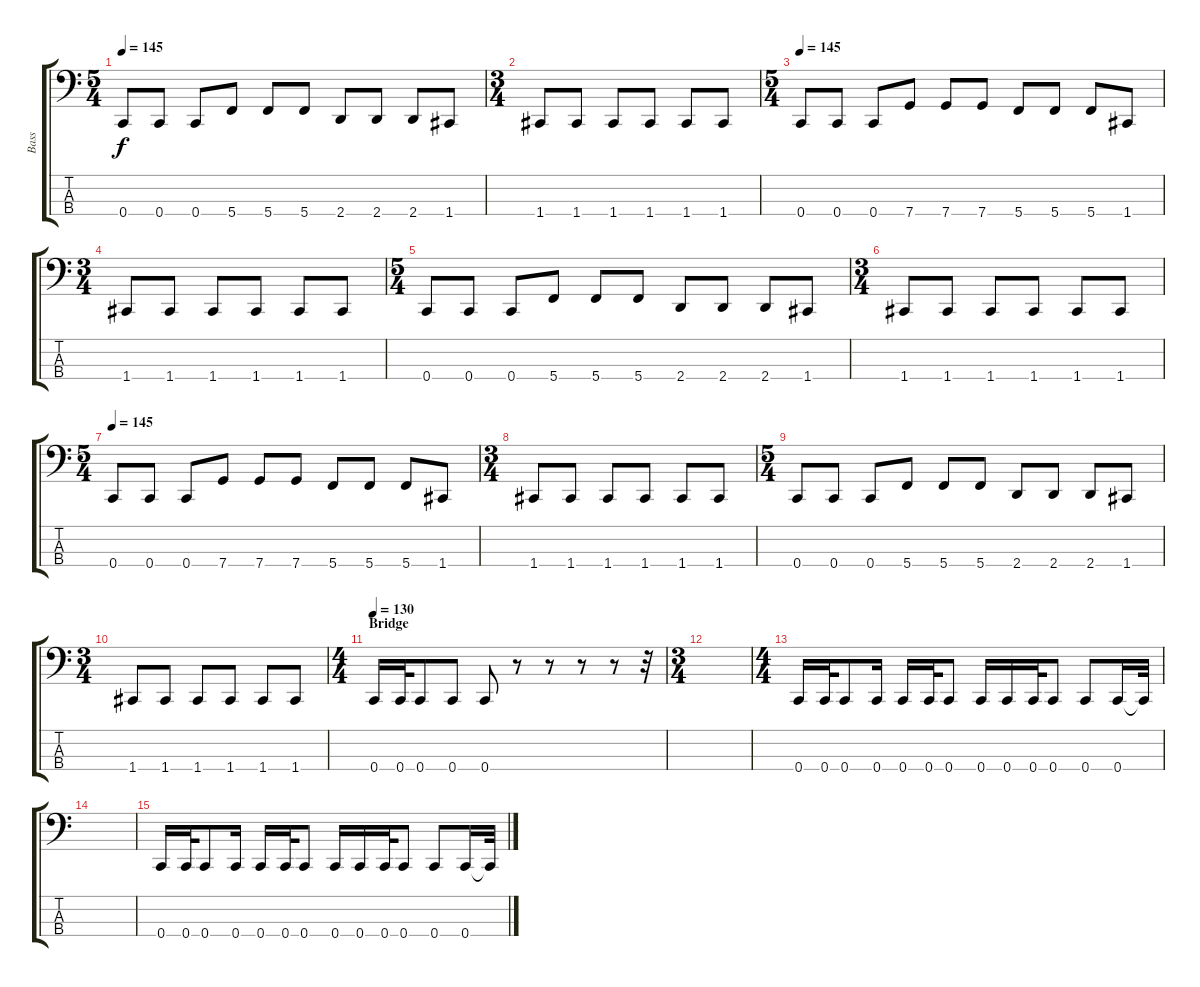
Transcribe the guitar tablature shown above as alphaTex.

\track ("Bass" "Bass") {instrument electricbassfinger}
\staff {score tabs}
\tuning (F2 C2 G1 C1) {hide}
\ts (5 4)
\tempo 145
\clef f4
\ks c
0.4.8{dy f} 0.4.8 0.4.8 5.4.8 5.4.8 5.4.8 2.4.8 2.4.8 2.4.8 1.4.8 |
\ts (3 4)
1.4.8 1.4.8 1.4.8 1.4.8 1.4.8 1.4.8 |
\ts (5 4)
\tempo 145
0.4.8 0.4.8 0.4.8 7.4.8 7.4.8 7.4.8 5.4.8 5.4.8 5.4.8 1.4.8 |
\ts (3 4)
1.4.8 1.4.8 1.4.8 1.4.8 1.4.8 1.4.8 |
\ts (5 4)
0.4.8 0.4.8 0.4.8 5.4.8 5.4.8 5.4.8 2.4.8 2.4.8 2.4.8 1.4.8 |
\ts (3 4)
1.4.8 1.4.8 1.4.8 1.4.8 1.4.8 1.4.8 |
\ts (5 4)
\tempo 145
0.4.8 0.4.8 0.4.8 7.4.8 7.4.8 7.4.8 5.4.8 5.4.8 5.4.8 1.4.8 |
\ts (3 4)
1.4.8 1.4.8 1.4.8 1.4.8 1.4.8 1.4.8 |
\ts (5 4)
0.4.8 0.4.8 0.4.8 5.4.8 5.4.8 5.4.8 2.4.8 2.4.8 2.4.8 1.4.8 |
\ts (3 4)
1.4.8 1.4.8 1.4.8 1.4.8 1.4.8 1.4.8 |
\ts (4 4)
\section ("" "Bridge")
\tempo 130
0.4.16 0.4.32 0.4.8 0.4.8 0.4.8 r.8 r.8 r.8 r.8 r.32 |
\ts (3 4)
|
\ts (4 4)
0.4.16 0.4.32 0.4.8 0.4.16 0.4.16 0.4.32 0.4.8 0.4.16 0.4.16 0.4.32 0.4.8 0.4.8 0.4.16 0.4{t}.32 |
|
0.4.16 0.4.32 0.4.8 0.4.16 0.4.16 0.4.32 0.4.8 0.4.16 0.4.16 0.4.32 0.4.8 0.4.8 0.4.16 0.4{t}.32
